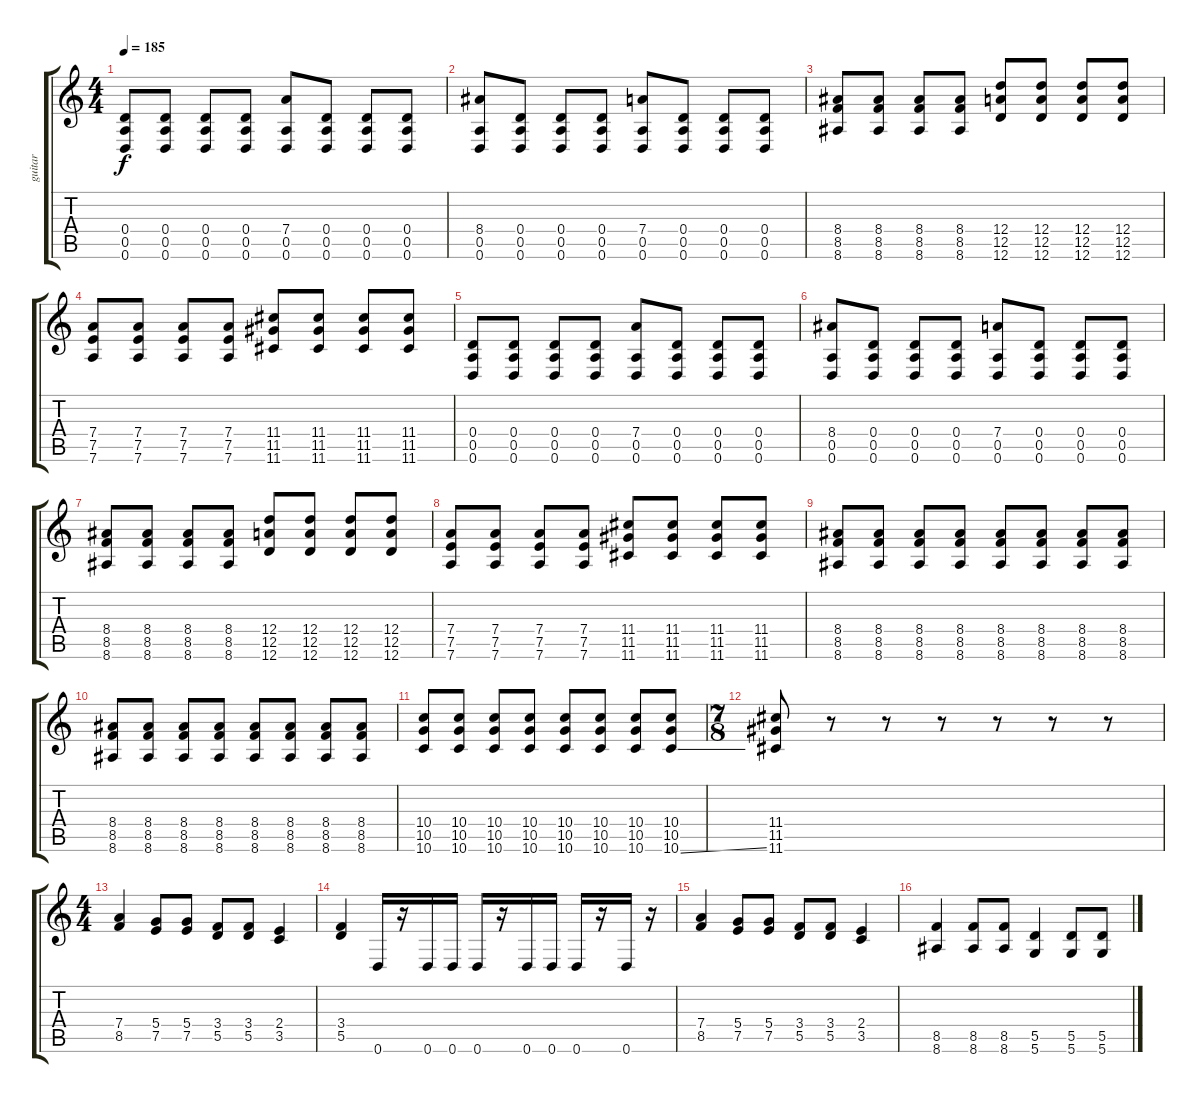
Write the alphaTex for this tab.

\track ("guitar" "guitar") {instrument distortionguitar}
\staff {score tabs}
\tuning (E4 B3 G3 D3 A2 D2) {hide}
\ts (4 4)
\tempo 185
\clef g2
\ks c
(0.4 0.5 0.6).8{dy f} (0.4 0.5 0.6).8 (0.4 0.5 0.6).8 (0.4 0.5 0.6).8 (7.4 0.5 0.6).8 (0.4 0.5 0.6).8 (0.4 0.5 0.6).8 (0.4 0.5 0.6).8 |
(8.4 0.5 0.6).8 (0.4 0.5 0.6).8 (0.4 0.5 0.6).8 (0.4 0.5 0.6).8 (7.4 0.5 0.6).8 (0.4 0.5 0.6).8 (0.4 0.5 0.6).8 (0.4 0.5 0.6).8 |
(8.4 8.5 8.6).8 (8.4 8.5 8.6).8 (8.4 8.5 8.6).8 (8.4 8.5 8.6).8 (12.4 12.5 12.6).8 (12.4 12.5 12.6).8 (12.4 12.5 12.6).8 (12.4 12.5 12.6).8 |
(7.4 7.5 7.6).8 (7.4 7.5 7.6).8 (7.4 7.5 7.6).8 (7.4 7.5 7.6).8 (11.4 11.5 11.6).8 (11.4 11.5 11.6).8 (11.4 11.5 11.6).8 (11.4 11.5 11.6).8 |
(0.4 0.5 0.6).8 (0.4 0.5 0.6).8 (0.4 0.5 0.6).8 (0.4 0.5 0.6).8 (7.4 0.5 0.6).8 (0.4 0.5 0.6).8 (0.4 0.5 0.6).8 (0.4 0.5 0.6).8 |
(8.4 0.5 0.6).8 (0.4 0.5 0.6).8 (0.4 0.5 0.6).8 (0.4 0.5 0.6).8 (7.4 0.5 0.6).8 (0.4 0.5 0.6).8 (0.4 0.5 0.6).8 (0.4 0.5 0.6).8 |
(8.4 8.5 8.6).8 (8.4 8.5 8.6).8 (8.4 8.5 8.6).8 (8.4 8.5 8.6).8 (12.4 12.5 12.6).8 (12.4 12.5 12.6).8 (12.4 12.5 12.6).8 (12.4 12.5 12.6).8 |
(7.4 7.5 7.6).8 (7.4 7.5 7.6).8 (7.4 7.5 7.6).8 (7.4 7.5 7.6).8 (11.4 11.5 11.6).8 (11.4 11.5 11.6).8 (11.4 11.5 11.6).8 (11.4 11.5 11.6).8 |
(8.4 8.5 8.6).8 (8.4 8.5 8.6).8 (8.4 8.5 8.6).8 (8.4 8.5 8.6).8 (8.4 8.5 8.6).8 (8.4 8.5 8.6).8 (8.4 8.5 8.6).8 (8.4 8.5 8.6).8 |
(8.4 8.5 8.6).8 (8.4 8.5 8.6).8 (8.4 8.5 8.6).8 (8.4 8.5 8.6).8 (8.4 8.5 8.6).8 (8.4 8.5 8.6).8 (8.4 8.5 8.6).8 (8.4 8.5 8.6).8 |
(10.4 10.5 10.6).8 (10.4 10.5 10.6).8 (10.4 10.5 10.6).8 (10.4 10.5 10.6).8 (10.4 10.5 10.6).8 (10.4 10.5 10.6).8 (10.4 10.5 10.6).8 (10.4 10.5 10.6{ss}).8 |
\ts (7 8)
(11.4 11.5 11.6).8 r.8 r.8 r.8 r.8 r.8 r.8 |
\ts (4 4)
(7.4 8.5).4 (5.4 7.5).8 (5.4 7.5).8 (3.4 5.5).8 (3.4 5.5).8 (2.4 3.5).4 |
(3.4 5.5).4 0.6.16 r.16 0.6.16 0.6.16 0.6.16 r.16 0.6.16 0.6.16 0.6.16 r.16 0.6.16 r.16 |
(7.4 8.5).4 (5.4 7.5).8 (5.4 7.5).8 (3.4 5.5).8 (3.4 5.5).8 (2.4 3.5).4 |
(8.5 8.6).4 (8.5 8.6).8 (8.5 8.6).8 (5.5 5.6).4 (5.5 5.6).8 (5.5 5.6).8
